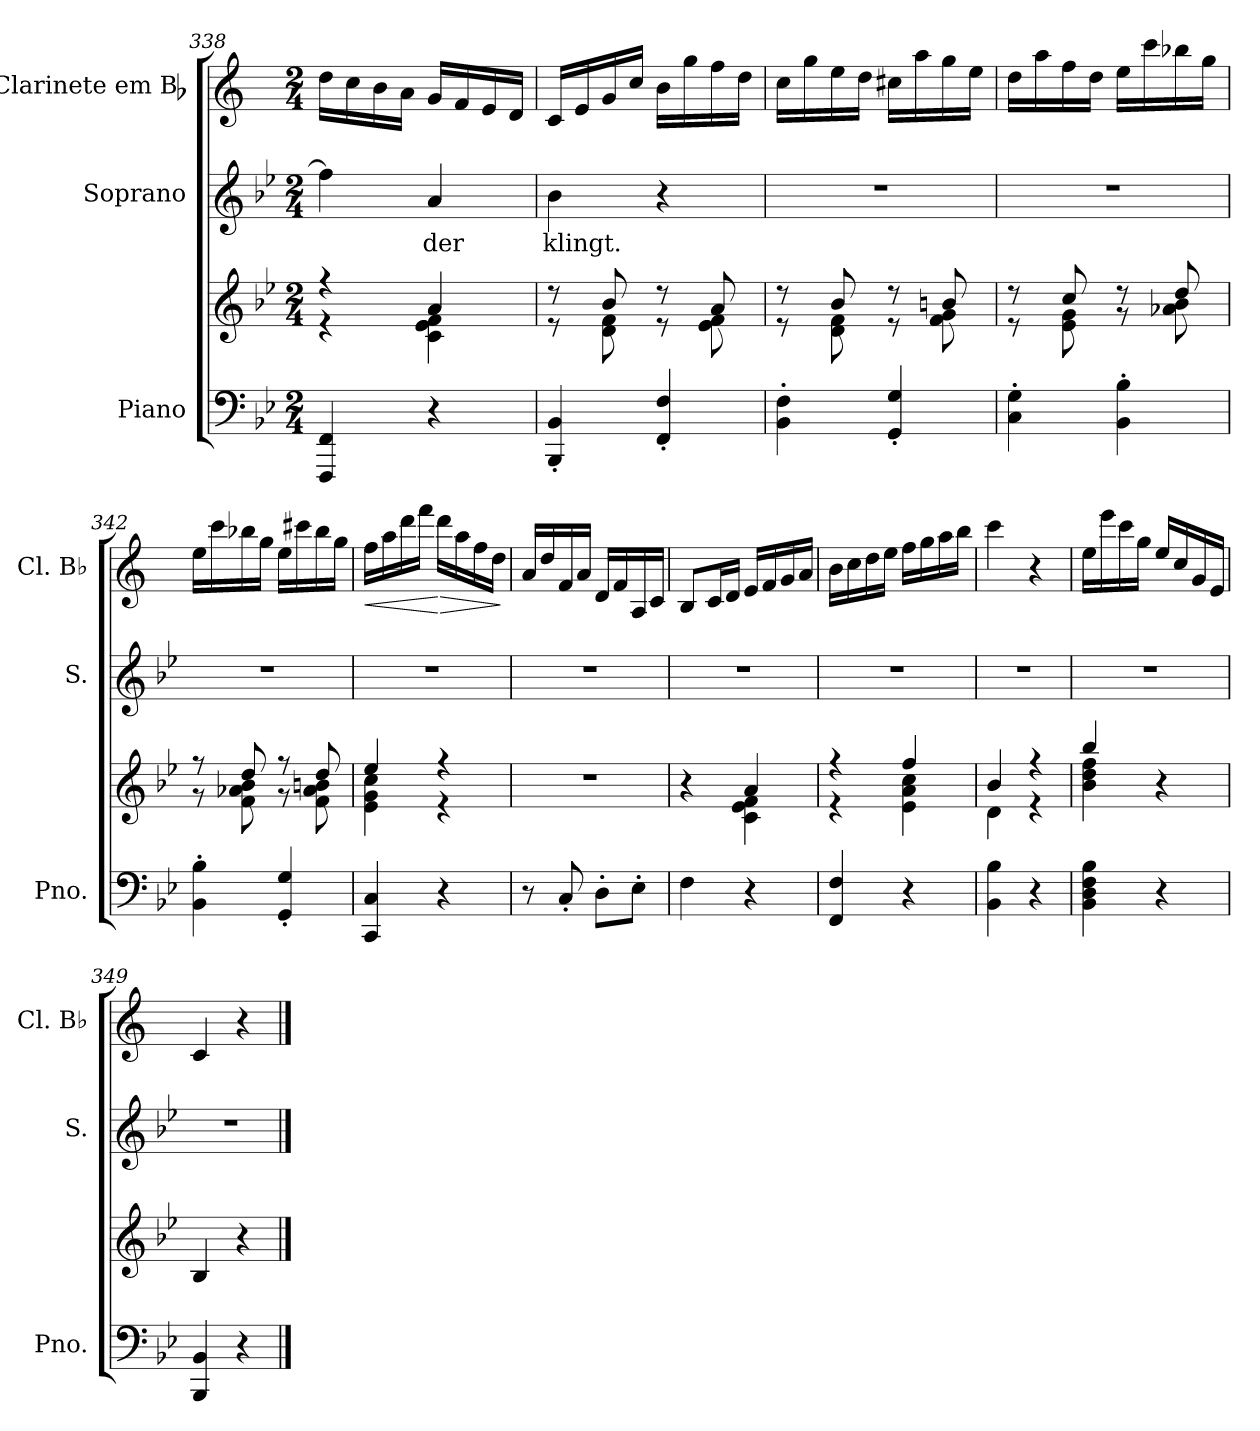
**kern	**kern	**kern	**text	**kern	**dynam
*part3	*part3	*part2	*part2	*part1	*part1
*staff4	*staff3	*staff2	*staff2	*staff1	*staff1
*I"Piano	*	*I"Soprano	*	*I"Clarinete em Bb	*
*I'Pno.	*	*I'S.	*	*I'Cl. Bb	*
*clefF4	*clefG2	*clefG2	*	*clefG2	*
*	*	*	*	*ITrd1c2	*
*k[b-e-]	*k[b-e-]	*k[b-e-]	*	*k[b-e-]	*
*M2/4	*M2/4	*M2/4	*	*M2/4	*
=338	=338	=338	=338	=338	=338
*	*^	*	*	*	*
4FFF/ 4FF/	4r	4r	4ff\]	.	16cc\LL	.
.	.	.	.	.	16b-\	.
.	.	.	.	.	16a\	.
.	.	.	.	.	16g\JJ	.
!	!	!	!	!LO:LY:b	!	!
4r	4a/	4c\ 4e-\ 4f\	4a/	-der	16f/LL	.
.	.	.	.	.	16e-/	.
.	.	.	.	.	16d/	.
.	.	.	.	.	16c/JJ	.
!!LO:PB:g=z
=339	=339	=339	=339	=339	=339	=339
!	!	!	!	!LO:LY:b	!	!
4BBB-/' 4BB-/'	8r	8r	4b-\	klingt.	16B-/LL	.
.	.	.	.	.	16d/	.
.	8b-/	8d\ 8f\	.	.	16f/	.
.	.	.	.	.	16b-/JJ	.
4FF/' 4F/'	8r	8r	4r	.	16a\LL	.
.	.	.	.	.	16ff\	.
.	8a/	8e-\ 8f\	.	.	16ee-\	.
.	.	.	.	.	16cc\JJ	.
=340	=340	=340	=340	=340	=340	=340
4BB-\' 4F\'	8r	8r	2r	.	16b-\LL	.
.	.	.	.	.	16ff\	.
.	8b-/	8d\ 8f\	.	.	16dd\	.
.	.	.	.	.	16cc\JJ	.
4GG/' 4G/'	8r	8r	.	.	16bn\LL	.
.	.	.	.	.	16gg\	.
.	8bn/	8f\ 8g\	.	.	16ff\	.
.	.	.	.	.	16dd\JJ	.
=341	=341	=341	=341	=341	=341	=341
4C\' 4G\'	8r	8r	2r	.	16cc\LL	.
.	.	.	.	.	16gg\	.
.	8cc/	8e-\ 8g\	.	.	16ee-\	.
.	.	.	.	.	16cc\JJ	.
4BB-\' 4B-\'	8r	8r	.	.	16dd\LL	.
.	.	.	.	.	16bb-\	.
.	8dd/	8a-X\ 8b-\	.	.	16aa-X\	.
.	.	.	.	.	16ff\JJ	.
=342	=342	=342	=342	=342	=342	=342
4BB-\' 4B-\'	8r	8r	2r	.	16dd\LL	.
.	.	.	.	.	16bb-\	.
.	8dd/	8f\ 8a-X\ 8b-\	.	.	16aa-X\	.
.	.	.	.	.	16ff\JJ	.
4GG/' 4G/'	8r	8r	.	.	16dd\LL	.
.	.	.	.	.	16bbn\	.
.	8dd/	8f\ 8a-\ 8bn\	.	.	16aa-\	.
.	.	.	.	.	16ff\JJ	.
!!LO:LB:g=z
=343	=343	=343	=343	=343	=343	=343
!	!	!	!	!	!	!LO:HP:b
4CC/ 4C/	4ee-/	4e-\ 4g\ 4cc\	2r	.	16ee-\LL	<
.	.	.	.	.	16gg\	.
.	.	.	.	.	16ccc\	.
.	.	.	.	.	16eee-\JJ	.
!	!	!	!	!	!	!LO:HP:n=1:b
4r	4r	4r	.	.	16ccc\LL	[ >
.	.	.	.	.	16gg\	.
.	.	.	.	.	16ee-\	.
.	.	.	.	.	16cc\JJ	.
*	*v	*v	*	*	*	*
.	.	.	.	.	]
=344	=344	=344	=344	=344	=344
8r	2r	2r	.	16g/LL	.
.	.	.	.	16cc/	.
8C'/	.	.	.	16e-/	.
.	.	.	.	16g/JJ	.
8D'\L	.	.	.	16c/LL	.
.	.	.	.	16e-/	.
8E-'\J	.	.	.	16G/	.
.	.	.	.	16B-/JJ	.
=345	=345	=345	=345	=345	=345
*	*^	*	*	*	*
4F\	4r	4ryy	2r	.	8A/L	.
.	.	.	.	.	16B-/L	.
.	.	.	.	.	16c/JJ	.
4r	4a/	4c\ 4e-\ 4f\	.	.	16d/LL	.
.	.	.	.	.	16e-/	.
.	.	.	.	.	16f/	.
.	.	.	.	.	16g/JJ	.
=346	=346	=346	=346	=346	=346	=346
4FF/ 4F/	4r	4r	2r	.	16a\LL	.
.	.	.	.	.	16b-\	.
.	.	.	.	.	16cc\	.
.	.	.	.	.	16dd\JJ	.
4r	4ff/	4e-\ 4a\ 4cc\	.	.	16ee-\LL	.
.	.	.	.	.	16ff\	.
.	.	.	.	.	16gg\	.
.	.	.	.	.	16aa\JJ	.
!!LO:LB:g=z
=347	=347	=347	=347	=347	=347	=347
4BB-\ 4B-\	4b-/	4d\	2r	.	4bb-\	.
4r	4r	4r	.	.	4r	.
=348	=348	=348	=348	=348	=348	=348
4BB-\ 4D\ 4F\ 4B-\	4bb-/	4b-\ 4dd\ 4ff\	2r	.	16dd\LL	.
.	.	.	.	.	16ddd\	.
.	.	.	.	.	16bb-\	.
.	.	.	.	.	16ff\JJ	.
4r	4r	4ryy	.	.	16dd/LL	.
.	.	.	.	.	16b-/	.
.	.	.	.	.	16f/	.
.	.	.	.	.	16d/JJ	.
*	*v	*v	*	*	*	*
=349	=349	=349	=349	=349	=349
4BBB-/ 4BB-/	4B-/	2r	.	4B-/	.
4r	4r	.	.	4r	.
==	==	==	==	==	==
*-	*-	*-	*-	*-	*-
